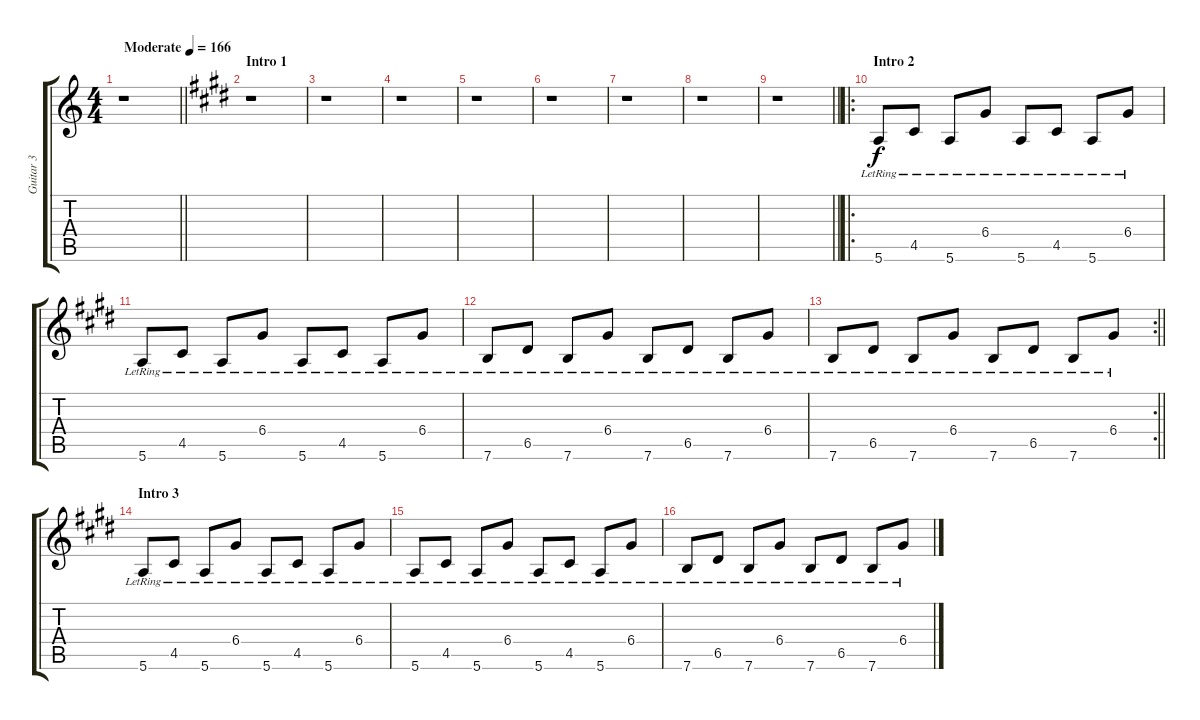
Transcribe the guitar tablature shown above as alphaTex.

\track ("Guitar 3" "Guitar 3") {instrument electricguitarjazz}
\staff {score tabs}
\tuning (E4 B3 G3 D3 A2 E2) {hide}
\ts (4 4)
\tempo (166 "Moderate")
\clef g2
\barLineRight lightlight
\ks c
r.1{dy f instrument electricguitarjazz} |
\section ("" "Intro 1")
\ks e
r.1 |
r.1 |
r.1 |
r.1 |
r.1 |
r.1 |
r.1 |
\barLineRight lightlight
r.1 |
\ro
\section ("" "Intro 2")
5.6{lr}.8 4.5{lr}.8 5.6{lr}.8 6.4{lr}.8 5.6{lr}.8 4.5{lr}.8 5.6{lr}.8 6.4{lr}.8 |
5.6{lr}.8 4.5{lr}.8 5.6{lr}.8 6.4{lr}.8 5.6{lr}.8 4.5{lr}.8 5.6{lr}.8 6.4{lr}.8 |
7.6{lr}.8 6.5{lr}.8 7.6{lr}.8 6.4{lr}.8 7.6{lr}.8 6.5{lr}.8 7.6{lr}.8 6.4{lr}.8 |
\rc 2
\barLineRight lightlight
7.6{lr}.8 6.5{lr}.8 7.6{lr}.8 6.4{lr}.8 7.6{lr}.8 6.5{lr}.8 7.6{lr}.8 6.4{lr}.8 |
\section ("" "Intro 3")
5.6{lr}.8 4.5{lr}.8 5.6{lr}.8 6.4{lr}.8 5.6{lr}.8 4.5{lr}.8 5.6{lr}.8 6.4{lr}.8 |
5.6{lr}.8 4.5{lr}.8 5.6{lr}.8 6.4{lr}.8 5.6{lr}.8 4.5{lr}.8 5.6{lr}.8 6.4{lr}.8 |
7.6{lr}.8 6.5{lr}.8 7.6{lr}.8 6.4{lr}.8 7.6{lr}.8 6.5{lr}.8 7.6{lr}.8 6.4{lr}.8
